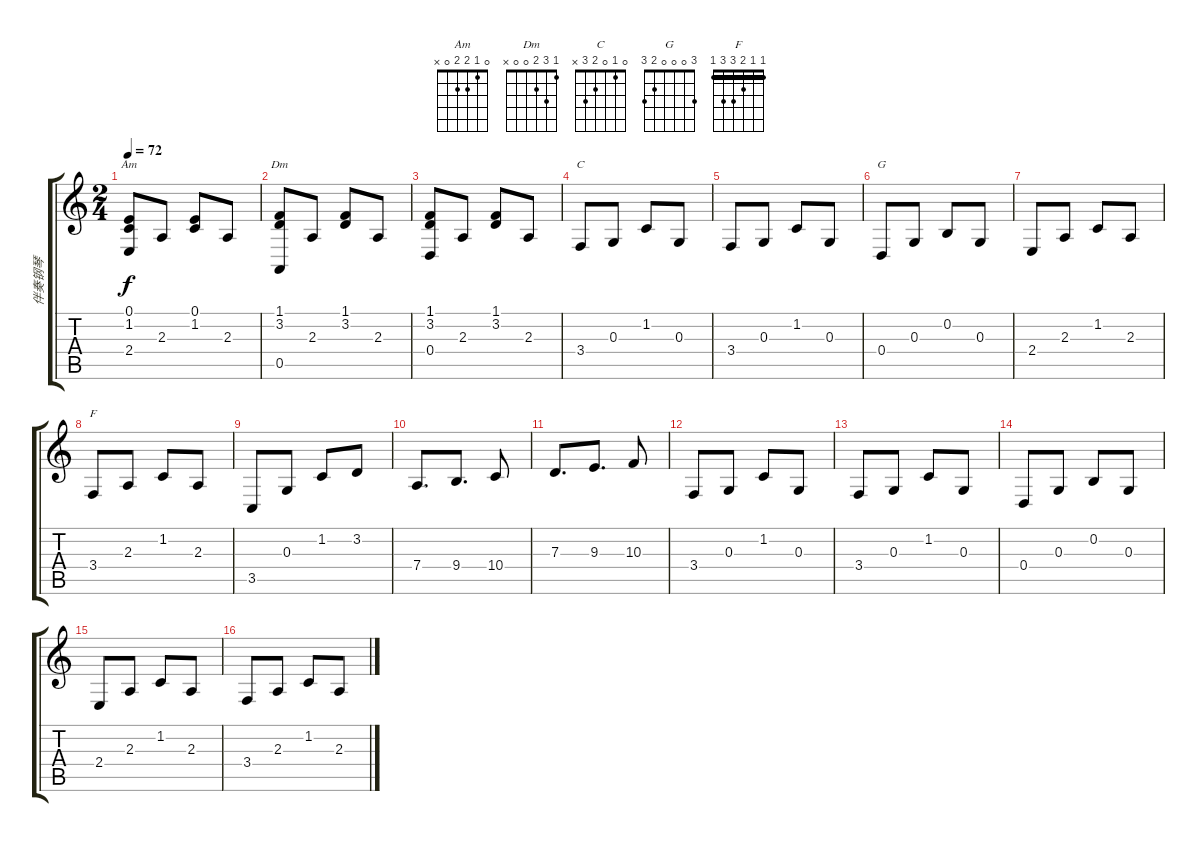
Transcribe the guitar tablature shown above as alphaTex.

\track ("伴奏钢琴" "伴奏钢琴") {instrument electricgrandpiano}
\staff {score tabs}
\tuning (E4 B3 G3 D3 A2 E2) {hide}
\chord ("Am" 0 1 2 2 0 x)
\chord ("Dm" 1 3 2 0 0 x)
\chord ("C" 0 1 0 2 3 x)
\chord ("G" 3 0 0 0 2 3)
\chord ("F" 1 1 2 3 3 1) {barre 1}
\ts (2 4)
\tempo 72
\clef g2
\ks c
(0.1 1.2 2.4).8{ch "Am" dy f} 2.3.8 (0.1 1.2).8 2.3.8 |
(1.1 3.2 0.5).8{ch "Dm"} 2.3.8 (1.1 3.2).8 2.3.8 |
(1.1 3.2 0.4).8 2.3.8 (1.1 3.2).8 2.3.8 |
3.4.8{ch "C"} 0.3.8 1.2.8 0.3.8 |
3.4.8 0.3.8 1.2.8 0.3.8 |
0.4.8{ch "G"} 0.3.8 0.2.8 0.3.8 |
2.4.8 2.3.8 1.2.8 2.3.8 |
3.4.8{ch "F"} 2.3.8 1.2.8 2.3.8 |
3.5.8 0.3.8 1.2.8 3.2.8 |
7.4.8{d} 9.4.8{d} 10.4.8 |
7.3.8{d} 9.3.8{d} 10.3.8 |
3.4.8 0.3.8 1.2.8 0.3.8 |
3.4.8 0.3.8 1.2.8 0.3.8 |
0.4.8 0.3.8 0.2.8 0.3.8 |
2.4.8 2.3.8 1.2.8 2.3.8 |
3.4.8 2.3.8 1.2.8 2.3.8
